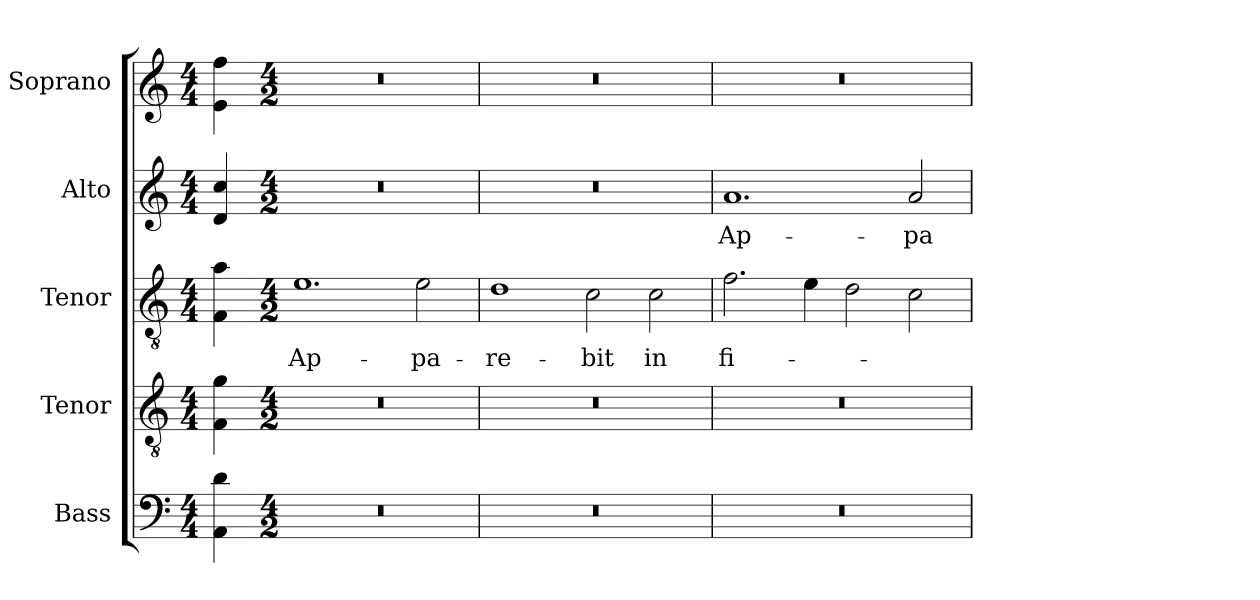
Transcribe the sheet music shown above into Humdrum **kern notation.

**kern	**kern	**kern	**text	**kern	**text	**kern
*part5	*part4	*part3	*part3	*part2	*part2	*part1
*staff5	*staff4	*staff3	*staff3	*staff2	*staff2	*staff1
*I"Bass	*I"Tenor	*I"Tenor	*	*I"Alto	*	*I"Soprano
*I'B.	*I'T.	*I'T.	*	*I'A.	*	*I'S.
!!LO:PB:g=z
*clefF4	*clefGv2	*clefGv2	*	*clefG2	*	*clefG2
*	*ITrd7c12	*ITrd7c12	*	*	*	*
*k[]	*k[]	*k[]	*	*k[]	*	*k[]
*C:	*C:	*C:	*	*C:	*	*C:
*M4/4	*M4/4	*M4/4	*	*M4/4	*	*M4/4
=	=	=	=	=	=	=
4AAi\ 4di	4FFi\ 4Gi	4FFi\ 4Ai	.	4di/ 4cci	.	4ei\ 4ffi
=1-	=1-	=1-	=1-	=1-	=1-	=1-
*M4/2	*M4/2	*M4/2	*	*M4/2	*	*M4/2
!LO:N:vis=1	!LO:N:vis=1	!	!	!	!	!
!	!	!	!LO:LY:b:color=#000000	!LO:N:vis=1	!	!LO:N:vis=1
0r	0r	1.Ei	Ap-	0r	.	0r
!	!	!	!LO:LY:b:color=#000000	!	!	!
.	.	2Ei\	-pa-	.	.	.
=2	=2	=2	=2	=2	=2	=2
!LO:N:vis=1	!LO:N:vis=1	!	!	!	!	!
!	!	!	!LO:LY:b:color=#000000	!LO:N:vis=1	!	!LO:N:vis=1
0r	0r	1Di	-re-	0r	.	0r
!	!	!	!LO:LY:b:color=#000000	!	!	!
.	.	2Ci\	-bit	.	.	.
!	!	!	!LO:LY:b:color=#000000	!	!	!
.	.	2Ci\	in	.	.	.
=3	=3	=3	=3	=3	=3	=3
!LO:N:vis=1	!LO:N:vis=1	!	!	!	!	!
!	!	!	!LO:LY:b:color=#000000	!	!	!
!	!	!	!	!	!LO:LY:b:color=#000000	!LO:N:vis=1
0r	0r	2.Fi\	fi-	1.ai	Ap-	0r
.	.	4Ei\	.	.	.	.
.	.	2Di\	.	.	.	.
!	!	!	!	!	!LO:LY:b:color=#000000	!
.	.	2Ci\	.	2ai/	-pa-	.
=	=	=	=	=	=	=
*-	*-	*-	*-	*-	*-	*-
